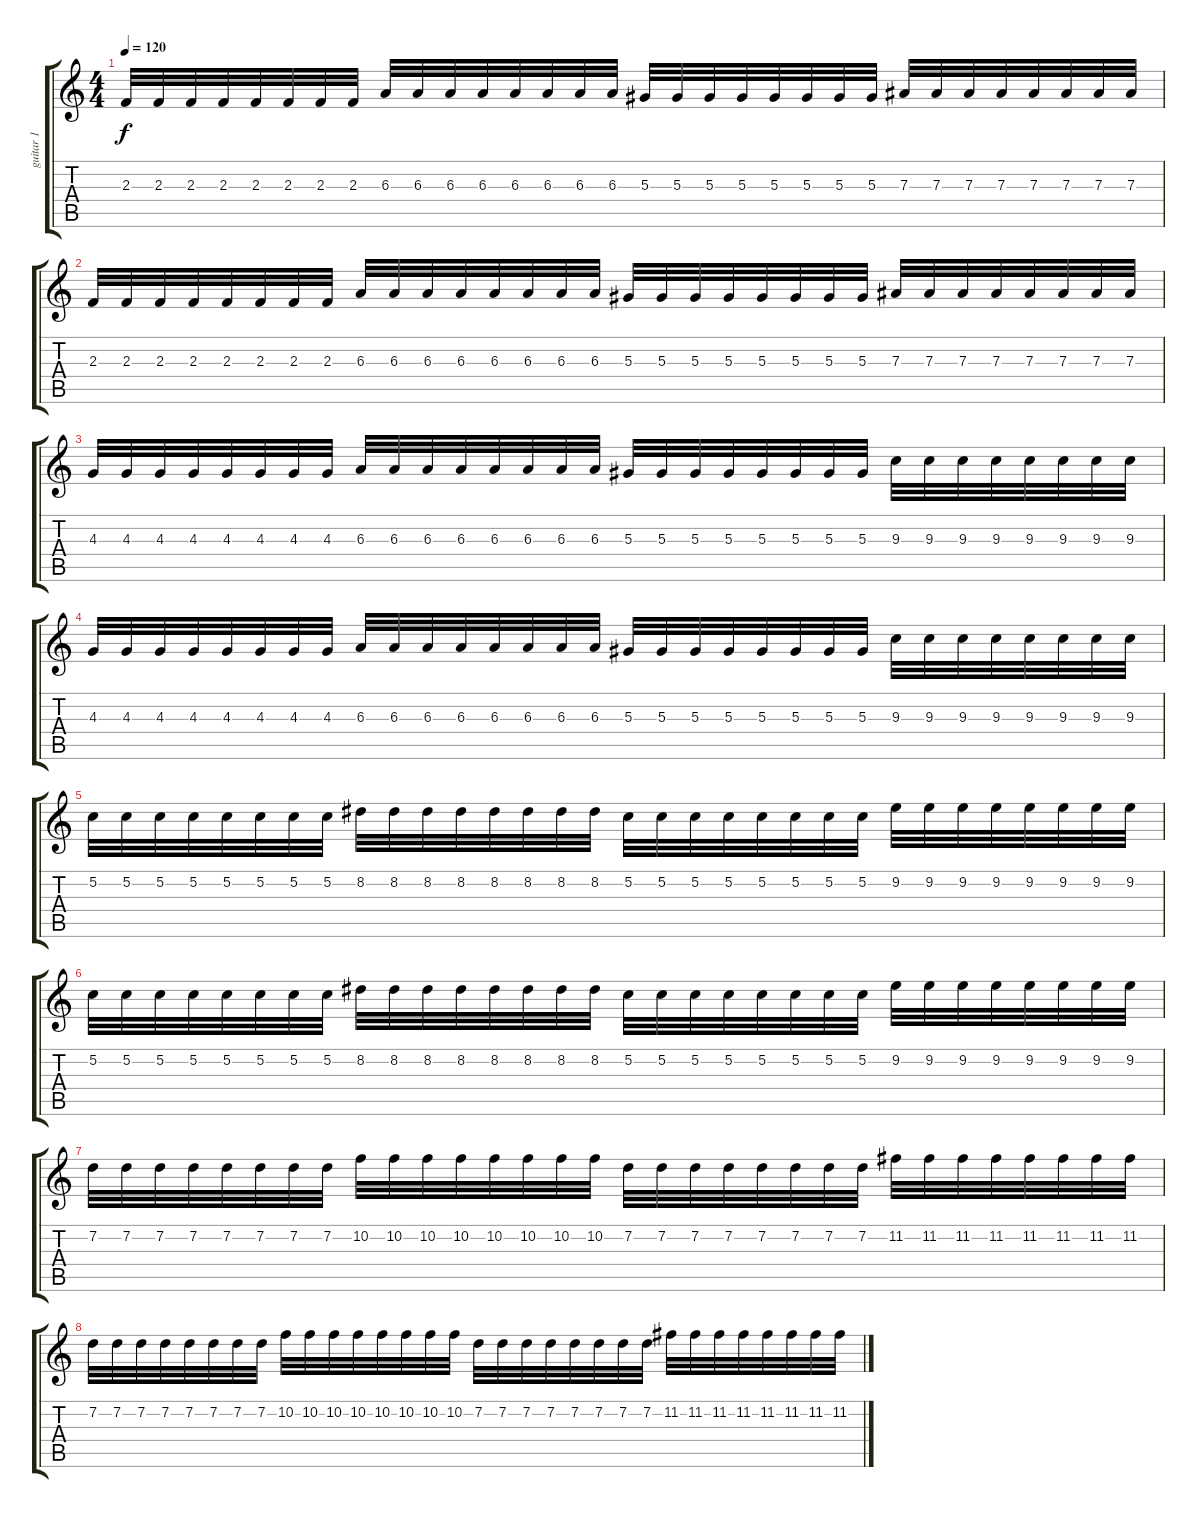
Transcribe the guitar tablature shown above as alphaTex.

\track ("guitar 1" "guitar 1") {instrument distortionguitar}
\staff {score tabs}
\tuning (C4 G3 Eb3 Bb2 F2 C2) {hide}
\ts (4 4)
\tempo 120
\clef g2
\ks c
2.3.32{dy f} 2.3.32 2.3.32 2.3.32 2.3.32 2.3.32 2.3.32 2.3.32 6.3.32 6.3.32 6.3.32 6.3.32 6.3.32 6.3.32 6.3.32 6.3.32 5.3.32 5.3.32 5.3.32 5.3.32 5.3.32 5.3.32 5.3.32 5.3.32 7.3.32 7.3.32 7.3.32 7.3.32 7.3.32 7.3.32 7.3.32 7.3.32 |
2.3.32 2.3.32 2.3.32 2.3.32 2.3.32 2.3.32 2.3.32 2.3.32 6.3.32 6.3.32 6.3.32 6.3.32 6.3.32 6.3.32 6.3.32 6.3.32 5.3.32 5.3.32 5.3.32 5.3.32 5.3.32 5.3.32 5.3.32 5.3.32 7.3.32 7.3.32 7.3.32 7.3.32 7.3.32 7.3.32 7.3.32 7.3.32 |
4.3.32 4.3.32 4.3.32 4.3.32 4.3.32 4.3.32 4.3.32 4.3.32 6.3.32 6.3.32 6.3.32 6.3.32 6.3.32 6.3.32 6.3.32 6.3.32 5.3.32 5.3.32 5.3.32 5.3.32 5.3.32 5.3.32 5.3.32 5.3.32 9.3.32 9.3.32 9.3.32 9.3.32 9.3.32 9.3.32 9.3.32 9.3.32 |
4.3.32 4.3.32 4.3.32 4.3.32 4.3.32 4.3.32 4.3.32 4.3.32 6.3.32 6.3.32 6.3.32 6.3.32 6.3.32 6.3.32 6.3.32 6.3.32 5.3.32 5.3.32 5.3.32 5.3.32 5.3.32 5.3.32 5.3.32 5.3.32 9.3.32 9.3.32 9.3.32 9.3.32 9.3.32 9.3.32 9.3.32 9.3.32 |
5.2.32 5.2.32 5.2.32 5.2.32 5.2.32 5.2.32 5.2.32 5.2.32 8.2.32 8.2.32 8.2.32 8.2.32 8.2.32 8.2.32 8.2.32 8.2.32 5.2.32 5.2.32 5.2.32 5.2.32 5.2.32 5.2.32 5.2.32 5.2.32 9.2.32 9.2.32 9.2.32 9.2.32 9.2.32 9.2.32 9.2.32 9.2.32 |
5.2.32 5.2.32 5.2.32 5.2.32 5.2.32 5.2.32 5.2.32 5.2.32 8.2.32 8.2.32 8.2.32 8.2.32 8.2.32 8.2.32 8.2.32 8.2.32 5.2.32 5.2.32 5.2.32 5.2.32 5.2.32 5.2.32 5.2.32 5.2.32 9.2.32 9.2.32 9.2.32 9.2.32 9.2.32 9.2.32 9.2.32 9.2.32 |
7.2.32 7.2.32 7.2.32 7.2.32 7.2.32 7.2.32 7.2.32 7.2.32 10.2.32 10.2.32 10.2.32 10.2.32 10.2.32 10.2.32 10.2.32 10.2.32 7.2.32 7.2.32 7.2.32 7.2.32 7.2.32 7.2.32 7.2.32 7.2.32 11.2.32 11.2.32 11.2.32 11.2.32 11.2.32 11.2.32 11.2.32 11.2.32 |
7.2.32 7.2.32 7.2.32 7.2.32 7.2.32 7.2.32 7.2.32 7.2.32 10.2.32 10.2.32 10.2.32 10.2.32 10.2.32 10.2.32 10.2.32 10.2.32 7.2.32 7.2.32 7.2.32 7.2.32 7.2.32 7.2.32 7.2.32 7.2.32 11.2.32 11.2.32 11.2.32 11.2.32 11.2.32 11.2.32 11.2.32 11.2.32
